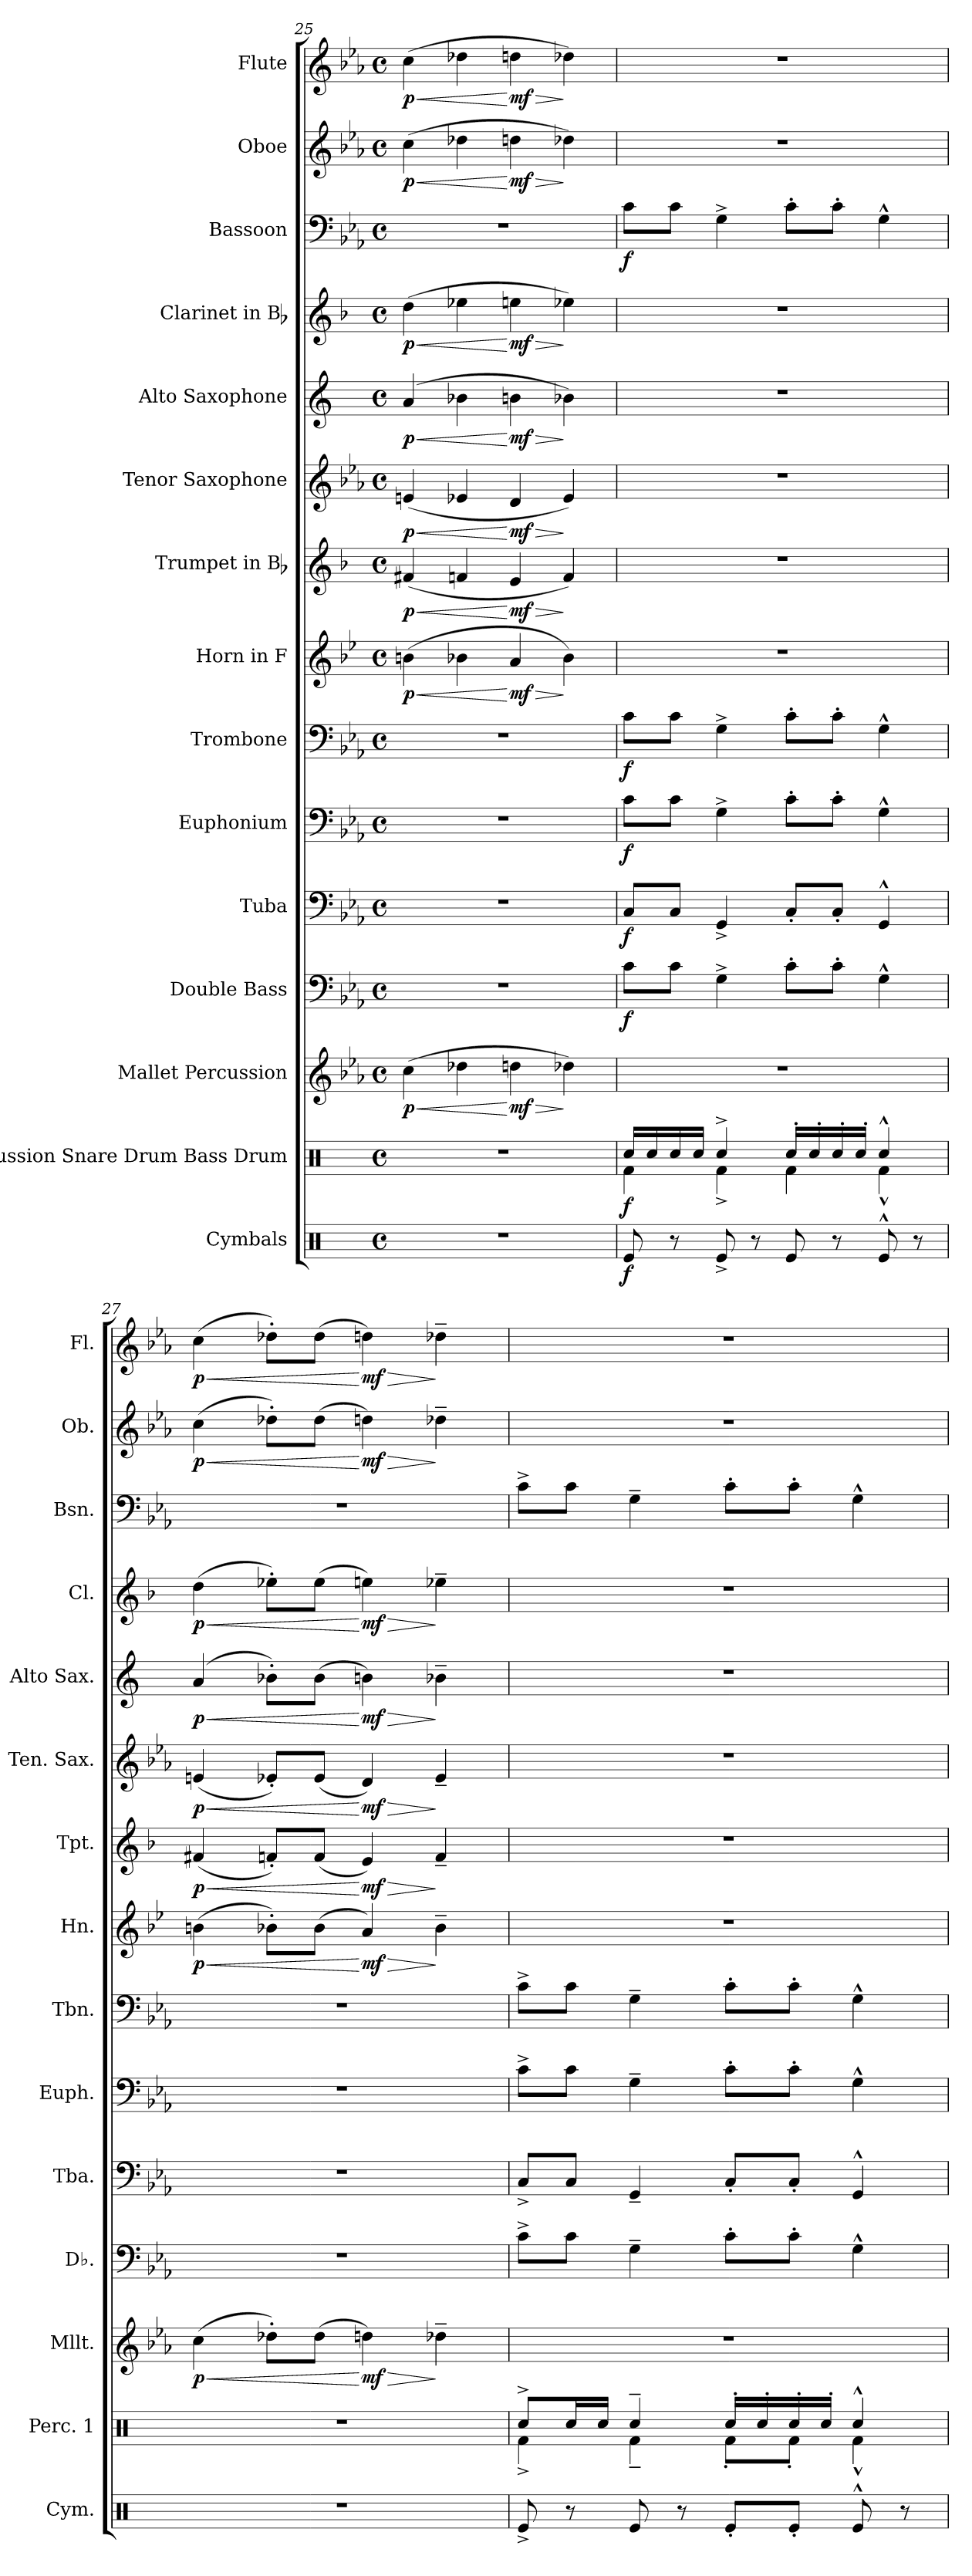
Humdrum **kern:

**kern	**dynam	**kern	**dynam	**kern	**dynam	**kern	**dynam	**kern	**dynam	**kern	**dynam	**kern	**dynam	**kern	**dynam	**kern	**dynam	**kern	**dynam	**kern	**dynam	**kern	**dynam	**kern	**dynam	**kern	**dynam	**kern	**dynam
*part15	*part15	*part14	*part14	*part13	*part13	*part12	*part12	*part11	*part11	*part10	*part10	*part9	*part9	*part8	*part8	*part7	*part7	*part6	*part6	*part5	*part5	*part4	*part4	*part3	*part3	*part2	*part2	*part1	*part1
*staff15	*staff15	*staff14	*staff14	*staff13	*staff13	*staff12	*staff12	*staff11	*staff11	*staff10	*staff10	*staff9	*staff9	*staff8	*staff8	*staff7	*staff7	*staff6	*staff6	*staff5	*staff5	*staff4	*staff4	*staff3	*staff3	*staff2	*staff2	*staff1	*staff1
*I"Cymbals	*	*I"Percussion Snare Drum Bass Drum	*	*I"Mallet Percussion	*	*I"Double Bass	*	*I"Tuba	*	*I"Euphonium	*	*I"Trombone	*	*I"Horn in F	*	*I"Trumpet in Bb	*	*I"Tenor Saxophone	*	*I"Alto Saxophone	*	*I"Clarinet in Bb	*	*I"Bassoon	*	*I"Oboe	*	*I"Flute	*
*I'Cym.	*	*I'Perc. 1	*	*I'Mllt.	*	*I'Db.	*	*I'Tba.	*	*I'Euph.	*	*I'Tbn.	*	*I'Hn.	*	*I'Tpt.	*	*I'Ten. Sax.	*	*I'Alto Sax.	*	*I'Cl.	*	*I'Bsn.	*	*I'Ob.	*	*I'Fl.	*
!!LO:PB:g=z
*clefX	*	*clefX	*	*clefG2	*	*clefF4	*	*clefF4	*	*clefF4	*	*clefF4	*	*clefG2	*	*clefG2	*	*clefG2	*	*clefG2	*	*clefG2	*	*clefF4	*	*clefG2	*	*clefG2	*
*	*	*	*	*ITrd-14c-24	*	*ITrd7c12	*	*	*	*	*	*	*	*ITrd4c7	*	*ITrd1c2	*	*ITrd8c14	*	*ITrd5c9	*	*ITrd1c2	*	*	*	*	*	*	*
*k[]	*	*k[]	*	*k[b-e-a-]	*	*k[b-e-a-]	*	*k[b-e-a-]	*	*k[b-e-a-]	*	*k[b-e-a-]	*	*k[b-e-a-]	*	*k[b-e-a-]	*	*k[b-e-a-]	*	*k[b-e-a-]	*	*k[b-e-a-]	*	*k[b-e-a-]	*	*k[b-e-a-]	*	*k[b-e-a-]	*
*C:	*	*C:	*	*E-:	*	*E-:	*	*E-:	*	*E-:	*	*E-:	*	*E-:	*	*E-:	*	*E-:	*	*E-:	*	*E-:	*	*E-:	*	*E-:	*	*E-:	*
*M4/4	*	*M4/4	*	*M4/4	*	*M4/4	*	*M4/4	*	*M4/4	*	*M4/4	*	*M4/4	*	*M4/4	*	*M4/4	*	*M4/4	*	*M4/4	*	*M4/4	*	*M4/4	*	*M4/4	*
*met(c)	*	*met(c)	*	*met(c)	*	*met(c)	*	*met(c)	*	*met(c)	*	*met(c)	*	*met(c)	*	*met(c)	*	*met(c)	*	*met(c)	*	*met(c)	*	*met(c)	*	*met(c)	*	*met(c)	*
=25	=25	=25	=25	=25	=25	=25	=25	=25	=25	=25	=25	=25	=25	=25	=25	=25	=25	=25	=25	=25	=25	=25	=25	=25	=25	=25	=25	=25	=25
!	!	!	!	!	!LO:HP:b	!	!	!	!	!	!	!	!	!	!LO:HP:b	!	!LO:HP:b	!	!LO:HP:b	!	!LO:HP:b	!	!LO:HP:b	!	!	!	!LO:HP:b	!	!LO:HP:b
1r	.	1r	.	(4cccci\	< p	1r	.	1r	.	1r	.	1r	.	(4eni\	< p	(4eni/	< p	(4Eni/	< p	(4ci/	< p	(4cci\	< p	1r	.	(4cci\	< p	(4cci\	< p
.	.	.	.	4dddd-Xi\	.	.	.	.	.	.	.	.	.	4e-Xi\	.	4e-Xi/	.	4E-Xi/	.	4d-Xi\	.	4dd-Xi\	.	.	.	4dd-Xi\	.	4dd-Xi\	.
!	!	!	!	!	!LO:HP:n=1:b	!	!	!	!	!	!	!	!	!	!LO:HP:n=1:b	!	!LO:HP:n=1:b	!	!LO:HP:n=1:b	!	!LO:HP:n=1:b	!	!LO:HP:n=1:b	!	!	!	!LO:HP:n=1:b	!	!LO:HP:n=1:b
.	.	.	.	4ddddni\	[ > mf	.	.	.	.	.	.	.	.	4di/	[ > mf	4di/	[ > mf	4Di/	[ > mf	4dni\	[ > mf	4ddni\	[ > mf	.	.	4ddni\	[ > mf	4ddni\	[ > mf
.	.	.	.	4dddd-Xi\)	]	.	.	.	.	.	.	.	.	4e-i\)	]	4e-i/)	]	4E-i/)	]	4d-Xi\)	]	4dd-Xi\)	]	.	.	4dd-Xi\)	]	4dd-Xi\)	]
=26	=26	=26	=26	=26	=26	=26	=26	=26	=26	=26	=26	=26	=26	=26	=26	=26	=26	=26	=26	=26	=26	=26	=26	=26	=26	=26	=26	=26	=26
*	*	*^	*	*	*	*	*	*	*	*	*	*	*	*	*	*	*	*	*	*	*	*	*	*	*	*	*	*	*
8Rei/	f	16Rcci/LL	4Rfi\	f	1r	.	8Ci\L	f	8Ci/L	f	8ci\L	f	8ci\L	f	1r	.	1r	.	1r	.	1r	.	1r	.	8ci\L	f	1r	.	1r	.
.	.	16Rcci/	.	.	.	.	.	.	.	.	.	.	.	.	.	.	.	.	.	.	.	.	.	.	.	.	.	.	.	.
8r	.	16Rcci/	.	.	.	.	8Ci\J	.	8Ci/J	.	8ci\J	.	8ci\J	.	.	.	.	.	.	.	.	.	.	.	8ci\J	.	.	.	.	.
.	.	16Rcci/JJ	.	.	.	.	.	.	.	.	.	.	.	.	.	.	.	.	.	.	.	.	.	.	.	.	.	.	.	.
8Re^i/	.	4Rcc^i/	4Rf^i\	.	.	.	4GG^i\	.	4GG^i/	.	4G^i\	.	4G^i\	.	.	.	.	.	.	.	.	.	.	.	4G^i\	.	.	.	.	.
8r	.	.	.	.	.	.	.	.	.	.	.	.	.	.	.	.	.	.	.	.	.	.	.	.	.	.	.	.	.	.
8Rei/	.	16Rcc'i/LL	4Rfi\	.	.	.	8C'i\L	.	8C'i/L	.	8c'i\L	.	8c'i\L	.	.	.	.	.	.	.	.	.	.	.	8c'i\L	.	.	.	.	.
.	.	16Rcc'i/	.	.	.	.	.	.	.	.	.	.	.	.	.	.	.	.	.	.	.	.	.	.	.	.	.	.	.	.
8r	.	16Rcc'i/	.	.	.	.	8C'i\J	.	8C'i/J	.	8c'i\J	.	8c'i\J	.	.	.	.	.	.	.	.	.	.	.	8c'i\J	.	.	.	.	.
.	.	16Rcc'i/JJ	.	.	.	.	.	.	.	.	.	.	.	.	.	.	.	.	.	.	.	.	.	.	.	.	.	.	.	.
8Re^^i/	.	4Rcc^^i/	4Rf^^i\	.	.	.	4GG^^i\	.	4GG^^i/	.	4G^^i\	.	4G^^i\	.	.	.	.	.	.	.	.	.	.	.	4G^^i\	.	.	.	.	.
8r	.	.	.	.	.	.	.	.	.	.	.	.	.	.	.	.	.	.	.	.	.	.	.	.	.	.	.	.	.	.
*	*	*v	*v	*	*	*	*	*	*	*	*	*	*	*	*	*	*	*	*	*	*	*	*	*	*	*	*	*	*	*
=27	=27	=27	=27	=27	=27	=27	=27	=27	=27	=27	=27	=27	=27	=27	=27	=27	=27	=27	=27	=27	=27	=27	=27	=27	=27	=27	=27	=27	=27
!	!	!	!	!	!LO:HP:b	!	!	!	!	!	!	!	!	!	!LO:HP:b	!	!LO:HP:b	!	!LO:HP:b	!	!LO:HP:b	!	!LO:HP:b	!	!	!	!LO:HP:b	!	!LO:HP:b
1r	.	1r	.	(4cccci\	< p	1r	.	1r	.	1r	.	1r	.	(4eni\	< p	(4eni/	< p	(4Eni/	< p	(4ci/	< p	(4cci\	< p	1r	.	(4cci\	< p	(4cci\	< p
.	.	.	.	8dddd-X'i\L)	.	.	.	.	.	.	.	.	.	8e-X'i\L)	.	8e-X'i/L)	.	8E-X'i/L)	.	8d-X'i\L)	.	8dd-X'i\L)	.	.	.	8dd-X'i\L)	.	8dd-X'i\L)	.
.	.	.	.	(8dddd-i\J	.	.	.	.	.	.	.	.	.	(8e-i\J	.	(8e-i/J	.	(8E-i/J	.	(8d-i\J	.	(8dd-i\J	.	.	.	(8dd-i\J	.	(8dd-i\J	.
!	!	!	!	!	!LO:HP:n=1:b	!	!	!	!	!	!	!	!	!	!LO:HP:n=1:b	!	!LO:HP:n=1:b	!	!LO:HP:n=1:b	!	!LO:HP:n=1:b	!	!LO:HP:n=1:b	!	!	!	!LO:HP:n=1:b	!	!LO:HP:n=1:b
.	.	.	.	4ddddni\)	[ > mf	.	.	.	.	.	.	.	.	4di/)	[ > mf	4di/)	[ > mf	4Di/)	[ > mf	4dni\)	[ > mf	4ddni\)	[ > mf	.	.	4ddni\)	[ > mf	4ddni\)	[ > mf
.	.	.	.	4dddd-X~i\	]	.	.	.	.	.	.	.	.	4e-~i\	]	4e-~i/	]	4E-~i/	]	4d-X~i\	]	4dd-X~i\	]	.	.	4dd-X~i\	]	4dd-X~i\	]
=28	=28	=28	=28	=28	=28	=28	=28	=28	=28	=28	=28	=28	=28	=28	=28	=28	=28	=28	=28	=28	=28	=28	=28	=28	=28	=28	=28	=28	=28
*	*	*^	*	*	*	*	*	*	*	*	*	*	*	*	*	*	*	*	*	*	*	*	*	*	*	*	*	*	*
8Re^i/	.	8Rcc^i/L	4Rf^i\	.	1r	.	8C^i\L	.	8C^i/L	.	8c^i\L	.	8c^i\L	.	1r	.	1r	.	1r	.	1r	.	1r	.	8c^i\L	.	1r	.	1r	.
8r	.	16Rcci/L	.	.	.	.	8Ci\J	.	8Ci/J	.	8ci\J	.	8ci\J	.	.	.	.	.	.	.	.	.	.	.	8ci\J	.	.	.	.	.
.	.	16Rcci/JJ	.	.	.	.	.	.	.	.	.	.	.	.	.	.	.	.	.	.	.	.	.	.	.	.	.	.	.	.
8Rei/	.	4Rcc~i/	4Rf~i\	.	.	.	4GG~i\	.	4GG~i/	.	4G~i\	.	4G~i\	.	.	.	.	.	.	.	.	.	.	.	4G~i\	.	.	.	.	.
8r	.	.	.	.	.	.	.	.	.	.	.	.	.	.	.	.	.	.	.	.	.	.	.	.	.	.	.	.	.	.
8Re'i/L	.	16Rcc'i/LL	8Rf'i\L	.	.	.	8C'i\L	.	8C'i/L	.	8c'i\L	.	8c'i\L	.	.	.	.	.	.	.	.	.	.	.	8c'i\L	.	.	.	.	.
.	.	16Rcc'i/	.	.	.	.	.	.	.	.	.	.	.	.	.	.	.	.	.	.	.	.	.	.	.	.	.	.	.	.
8Re'i/J	.	16Rcc'i/	8Rf'i\J	.	.	.	8C'i\J	.	8C'i/J	.	8c'i\J	.	8c'i\J	.	.	.	.	.	.	.	.	.	.	.	8c'i\J	.	.	.	.	.
.	.	16Rcc'i/JJ	.	.	.	.	.	.	.	.	.	.	.	.	.	.	.	.	.	.	.	.	.	.	.	.	.	.	.	.
8Re^^i/	.	4Rcc^^i/	4Rf^^i\	.	.	.	4GG^^i\	.	4GG^^i/	.	4G^^i\	.	4G^^i\	.	.	.	.	.	.	.	.	.	.	.	4G^^i\	.	.	.	.	.
8r	.	.	.	.	.	.	.	.	.	.	.	.	.	.	.	.	.	.	.	.	.	.	.	.	.	.	.	.	.	.
*	*	*v	*v	*	*	*	*	*	*	*	*	*	*	*	*	*	*	*	*	*	*	*	*	*	*	*	*	*	*	*
=	=	=	=	=	=	=	=	=	=	=	=	=	=	=	=	=	=	=	=	=	=	=	=	=	=	=	=	=	=
*-	*-	*-	*-	*-	*-	*-	*-	*-	*-	*-	*-	*-	*-	*-	*-	*-	*-	*-	*-	*-	*-	*-	*-	*-	*-	*-	*-	*-	*-
